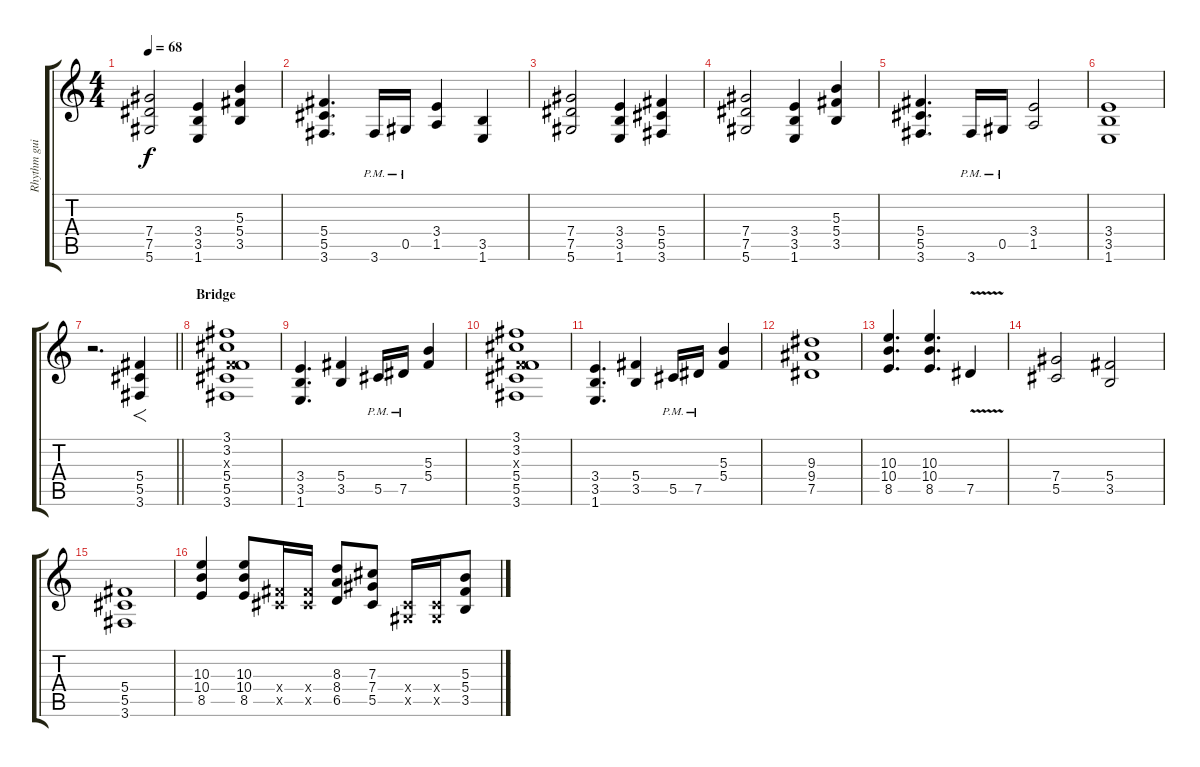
\track ("Rhythm guitar" "Rhythm gui") {instrument overdrivenguitar}
\staff {score tabs}
\tuning (Eb4 Bb3 Gb3 Db3 Ab2 Eb2) {hide}
\ts (4 4)
\tempo 68
\clef g2
\ks aminor
(7.4 7.5 5.6).2{dy f} (3.4 3.5 1.6).4 (5.3 5.4 3.5).4 |
(5.4 5.5 3.6).4{d} 3.6{pm}.16 0.5{pm}.16 (3.4 1.5).4 (3.5 1.6).4 |
(7.4 7.5 5.6).2 (3.4 3.5 1.6).4 (5.4 5.5 3.6).4 |
(7.4 7.5 5.6).2 (3.4 3.5 1.6).4 (5.3 5.4 3.5).4 |
(5.4 5.5 3.6).4{d} 3.6{pm}.16 0.5{pm}.16 (3.4 1.5).2 |
(3.4 3.5 1.6).1{volume 5} |
\barLineRight lightlight
r.2{d} (5.4 5.5 3.6).4{f} |
\section ("" "Bridge")
(3.1 3.2 0.3{x} 5.4 5.5 3.6).1{volume 13} |
(3.4 3.5 1.6).4{d} (5.4 3.5).4 5.5{pm}.16 7.5{pm}.16 (5.3 5.4).4 |
(3.1 3.2 0.3{x} 5.4 5.5 3.6).1 |
(3.4 3.5 1.6).4{d} (5.4 3.5).4 5.5{pm}.16 7.5{pm}.16 (5.3 5.4).4 |
(9.3 9.4 7.5).1 |
(10.3 10.4 8.5).4{d} (10.3 10.4 8.5).4{d} 7.5{v}.4 |
(7.4 5.5).2 (5.4 3.5).2 |
(5.4 5.5 3.6).1 |
(10.3 10.4 8.5).4 (10.3 10.4 8.5).8 (5.4{x} 5.5{x}).16 (5.4{x} 5.5{x}).16 (8.3 8.4 6.5).8 (7.3 7.4 5.5).8 (0.4{x} 0.5{x}).16 (0.4{x} 0.5{x}).16 (5.3 5.4 3.5).8
